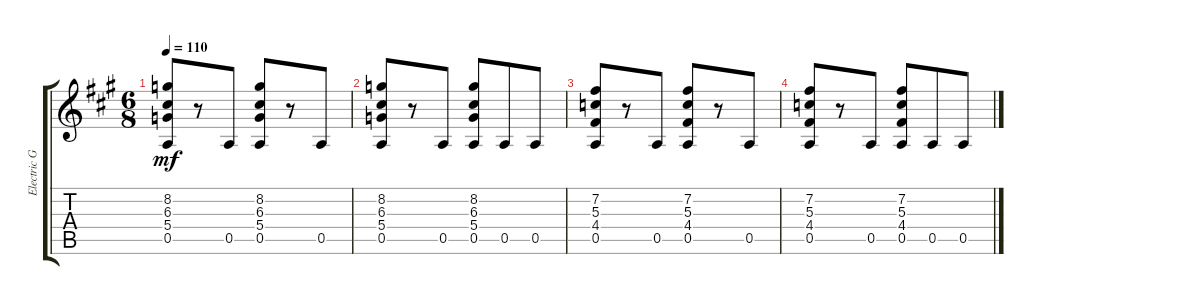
\track ("Electric Guitar" "Electric G") {instrument electricguitarclean}
\staff {score tabs}
\tuning (E4 B3 G3 D3 A2 E2) {hide}
\ts (6 8)
\tempo 110
\clef g2
\ks a
(8.2 6.3 5.4 0.5).8{dy mf instrument electricguitarclean} r.8 0.5.8 (8.2 6.3 5.4 0.5).8 r.8 0.5.8 |
(8.2 6.3 5.4 0.5).8 r.8 0.5.8 (8.2 6.3 5.4 0.5).8 0.5.8 0.5.8 |
(7.2 5.3 4.4 0.5).8 r.8 0.5.8 (7.2 5.3 4.4 0.5).8 r.8 0.5.8 |
(7.2 5.3 4.4 0.5).8 r.8 0.5.8 (7.2 5.3 4.4 0.5).8 0.5.8 0.5.8
